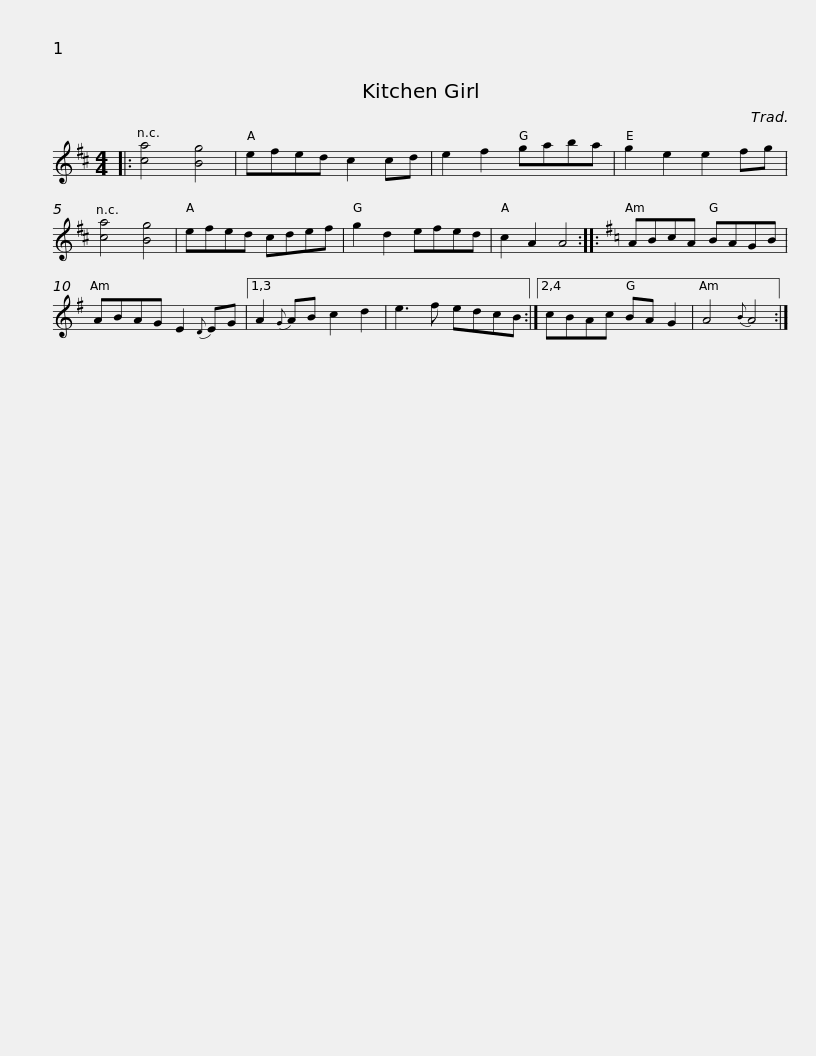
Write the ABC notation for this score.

X:1
L:1/8
M:4/4
I:linebreak $
K:D
V:1 treble
V:1
|: [ca]4 [Bg]4 | efed c2 cd | e2 f2 gaba | g2 e2 e2 fg | [ca]4 [Bg]4 | %5
 efed cdef | g2 d2 efed |$ c2 A2 A4 ::[K:G] ABcA BAGB | ABAG E2{D} EG |1,3 %10
 A2{G} AB c2 d2 | e3 f edcB :|2,4 cBAc BA G2 |$ A4{B} A4 :| %14
